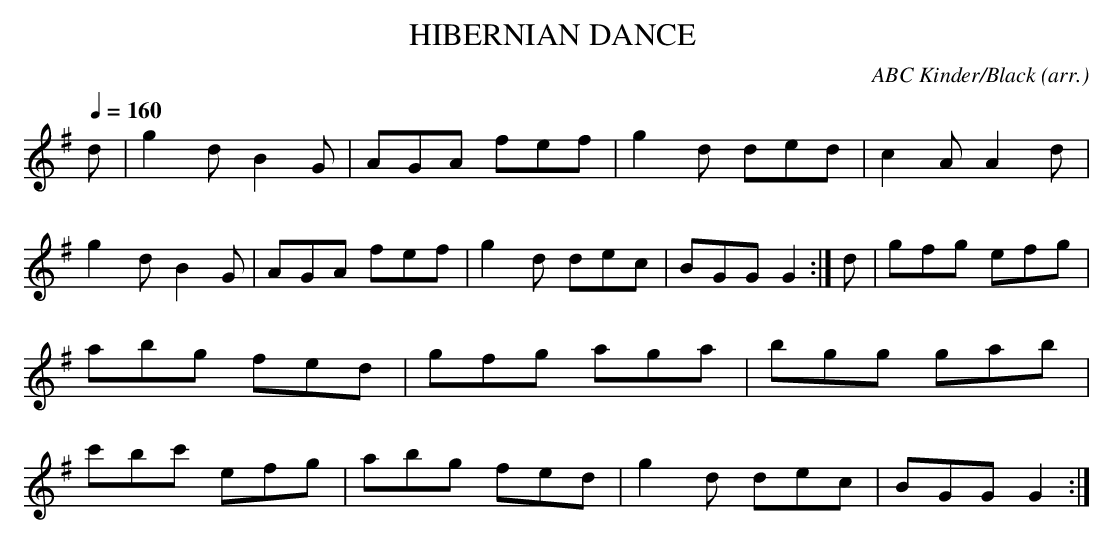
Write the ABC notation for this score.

X:1
T:HIBERNIAN DANCE \
C:ABC Kinder/Black (arr.)\
nobody will know the difference!\
M:6/8\
L:1/8\
Q:1/4=160\
K:G\
d|g2d B2G|AGA fef|g2 d ded|c2A A2d|\
g2 d B2G|AGA fef|g2 d dec|BGG G2:|\
d|gfg efg|abg fed|gfg aga|bgg gab|\
c'bc' efg|abg fed|g2d dec|BGG G2:|\
\
\
\
